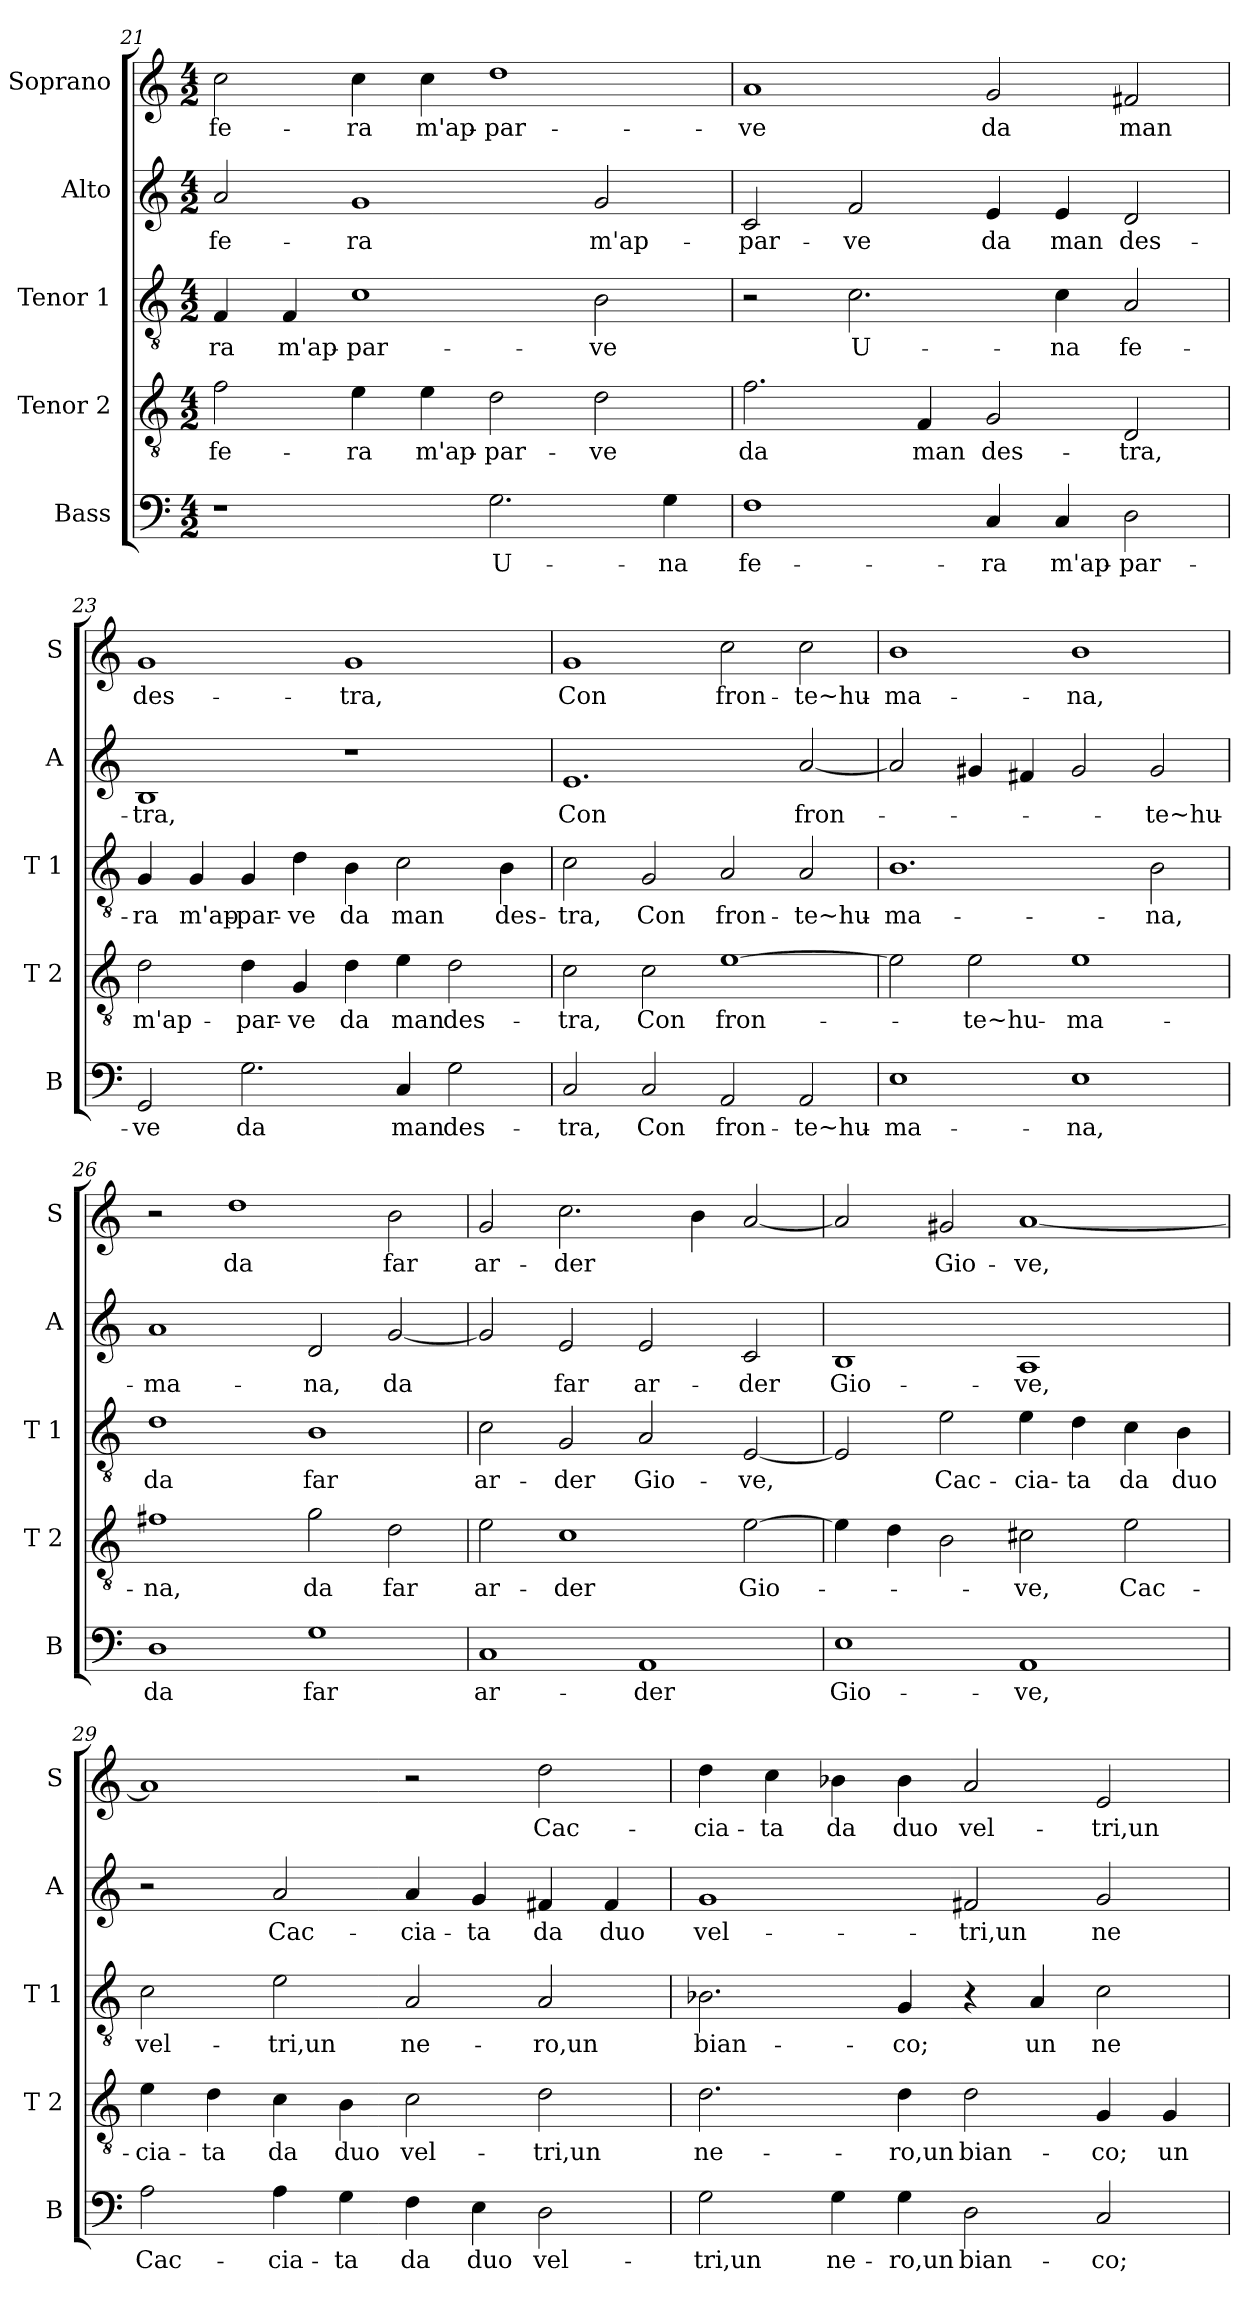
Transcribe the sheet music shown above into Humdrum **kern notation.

**kern	**text	**kern	**text	**kern	**text	**kern	**text	**kern	**text
*part5	*part5	*part4	*part4	*part3	*part3	*part2	*part2	*part1	*part1
*staff5	*staff5	*staff4	*staff4	*staff3	*staff3	*staff2	*staff2	*staff1	*staff1
*I"Bass	*	*I"Tenor 2	*	*I"Tenor 1	*	*I"Alto	*	*I"Soprano	*
*I'B	*	*I'T 2	*	*I'T 1	*	*I'A	*	*I'S	*
!!LO:PB:g=z
*clefF4	*	*clefGv2	*	*clefGv2	*	*clefG2	*	*clefG2	*
*k[]	*	*k[]	*	*k[]	*	*k[]	*	*k[]	*
*C:	*	*C:	*	*C:	*	*C:	*	*C:	*
*M4/2	*	*M4/2	*	*M4/2	*	*M4/2	*	*M4/2	*
=21	=21	=21	=21	=21	=21	=21	=21	=21	=21
!	!	!	!LO:LY:b	!	!LO:LY:b	!	!LO:LY:b	!	!LO:LY:b
1r	.	2f\	fe-	4F/	-ra	2a/	fe-	2cc\	fe-
!	!	!	!	!	!LO:LY:b	!	!	!	!
.	.	.	.	4F/	m'ap-	.	.	.	.
!	!	!	!LO:LY:b	!	!LO:LY:b	!	!LO:LY:b	!	!LO:LY:b
.	.	4e\	-ra	1c	-par-	1g	-ra	4cc\	-ra
!	!	!	!LO:LY:b	!	!	!	!	!	!LO:LY:b
.	.	4e\	m'ap-	.	.	.	.	4cc\	m'ap-
!	!LO:LY:b	!	!LO:LY:b	!	!	!	!	!	!LO:LY:b
2.G\	U-	2d\	-par-	.	.	.	.	1dd	-par-
!	!	!	!LO:LY:b	!	!LO:LY:b	!	!LO:LY:b	!	!
.	.	2d\	-ve	2B\	-ve	2g/	m'ap-	.	.
!	!LO:LY:b	!	!	!	!	!	!	!	!
4G\	-na	.	.	.	.	.	.	.	.
=22	=22	=22	=22	=22	=22	=22	=22	=22	=22
!	!LO:LY:b	!	!LO:LY:b	!	!	!	!LO:LY:b	!	!LO:LY:b
1F	fe-	2.f\	da	2r	.	2c/	-par-	1a	-ve
!	!	!	!	!	!LO:LY:b	!	!LO:LY:b	!	!
.	.	.	.	2.c\	U-	2f/	-ve	.	.
!	!	!	!LO:LY:b	!	!	!	!	!	!
.	.	4F/	man	.	.	.	.	.	.
!	!LO:LY:b	!	!LO:LY:b	!	!	!	!LO:LY:b	!	!LO:LY:b
4C/	-ra	2G/	des-	.	.	4e/	da	2g/	da
!	!LO:LY:b	!	!	!	!LO:LY:b	!	!LO:LY:b	!	!
4C/	m'ap-	.	.	4c\	-na	4e/	man	.	.
!	!LO:LY:b	!	!LO:LY:b	!	!LO:LY:b	!	!LO:LY:b	!	!LO:LY:b
2D\	-par-	2D/	-tra,	2A/	fe-	2d/	des-	2f#X/	man
=23	=23	=23	=23	=23	=23	=23	=23	=23	=23
!	!LO:LY:b	!	!LO:LY:b	!	!LO:LY:b	!	!LO:LY:b	!	!LO:LY:b
2GG/	-ve	2d\	m'ap-	4G/	-ra	1B	-tra,	1g	des-
!	!	!	!	!	!LO:LY:b	!	!	!	!
.	.	.	.	4G/	m'ap-	.	.	.	.
!	!LO:LY:b	!	!LO:LY:b	!	!LO:LY:b	!	!	!	!
2.G\	da	4d\	-par-	4G/	-par-	.	.	.	.
!	!	!	!LO:LY:b	!	!LO:LY:b	!	!	!	!
.	.	4G/	-ve	4d\	-ve	.	.	.	.
!	!	!	!LO:LY:b	!	!LO:LY:b	!	!	!	!LO:LY:b
.	.	4d\	da	4B\	da	1r	.	1g	-tra,
!	!LO:LY:b	!	!LO:LY:b	!	!LO:LY:b	!	!	!	!
4C/	man	4e\	man	2c\	man	.	.	.	.
!	!LO:LY:b	!	!LO:LY:b	!	!	!	!	!	!
2G\	des-	2d\	des-	.	.	.	.	.	.
!	!	!	!	!	!LO:LY:b	!	!	!	!
.	.	.	.	4B\	des-	.	.	.	.
=24	=24	=24	=24	=24	=24	=24	=24	=24	=24
!	!LO:LY:b	!	!LO:LY:b	!	!LO:LY:b	!	!LO:LY:b	!	!LO:LY:b
2C/	-tra,	2c\	-tra,	2c\	-tra,	1.e	Con	1g	Con
!	!LO:LY:b	!	!LO:LY:b	!	!LO:LY:b	!	!	!	!
2C/	Con	2c\	Con	2G/	Con	.	.	.	.
!	!LO:LY:b	!	!LO:LY:b	!	!LO:LY:b	!	!	!	!LO:LY:b
2AA/	fron-	[1e	fron-	2A/	fron-	.	.	2cc\	fron-
!	!LO:LY:b	!	!	!	!LO:LY:b	!	!LO:LY:b	!	!LO:LY:b
2AA/	-te~hu-	.	.	2A/	-te~hu-	[2a/	fron-	2cc\	-te~hu-
!!LO:LB:g=z
=25	=25	=25	=25	=25	=25	=25	=25	=25	=25
!	!LO:LY:b	!	!	!	!LO:LY:b	!	!	!	!LO:LY:b
1E	-ma-	2e\]	.	1.B	-ma-	2a/]	.	1b	-ma-
!	!	!	!LO:LY:b	!	!	!	!	!	!
.	.	2e\	-te~hu-	.	.	4g#X/	.	.	.
.	.	.	.	.	.	4f#X/	.	.	.
!	!LO:LY:b	!	!LO:LY:b	!	!	!	!	!	!LO:LY:b
1E	-na,	1e	-ma-	.	.	2g#/	.	1b	-na,
!	!	!	!	!	!LO:LY:b	!	!LO:LY:b	!	!
.	.	.	.	2B\	-na,	2g#/	-te~hu-	.	.
=26	=26	=26	=26	=26	=26	=26	=26	=26	=26
!	!LO:LY:b	!	!LO:LY:b	!	!LO:LY:b	!	!LO:LY:b	!	!
1D	da	1f#X	-na,	1d	da	1a	-ma-	2r	.
!	!	!	!	!	!	!	!	!	!LO:LY:b
.	.	.	.	.	.	.	.	1dd	da
!	!LO:LY:b	!	!LO:LY:b	!	!LO:LY:b	!	!LO:LY:b	!	!
1G	far	2g\	da	1B	far	2d/	-na,	.	.
!	!	!	!LO:LY:b	!	!	!	!LO:LY:b	!	!LO:LY:b
.	.	2d\	far	.	.	[2g/	da	2b\	far
=27	=27	=27	=27	=27	=27	=27	=27	=27	=27
!	!LO:LY:b	!	!LO:LY:b	!	!LO:LY:b	!	!	!	!LO:LY:b
1C	ar-	2e\	ar-	2c\	ar-	2g/]	.	2g/	ar-
!	!	!	!LO:LY:b	!	!LO:LY:b	!	!LO:LY:b	!	!LO:LY:b
.	.	1c	-der	2G/	-der	2e/	far	2.cc\	-der
!	!LO:LY:b	!	!	!	!LO:LY:b	!	!LO:LY:b	!	!
1AA	-der	.	.	2A/	Gio-	2e/	ar-	.	.
.	.	.	.	.	.	.	.	4b\	.
!	!	!	!LO:LY:b	!	!LO:LY:b	!	!LO:LY:b	!	!
.	.	[2e\	Gio-	[2E/	-ve,	2c/	-der	[2a/	.
=28	=28	=28	=28	=28	=28	=28	=28	=28	=28
!	!LO:LY:b	!	!	!	!	!	!LO:LY:b	!	!
1E	Gio-	4e\]	.	2E/]	.	1B	Gio-	2a/]	.
.	.	4d\	.	.	.	.	.	.	.
!	!	!	!	!	!LO:LY:b	!	!	!	!LO:LY:b
.	.	2B\	.	2e\	Cac-	.	.	2g#X/	Gio-
!	!LO:LY:b	!	!LO:LY:b	!	!LO:LY:b	!	!LO:LY:b	!	!LO:LY:b
1AA	-ve,	2c#X\	-ve,	4e\	-cia-	1A	-ve,	[1a	-ve,
!	!	!	!	!	!LO:LY:b	!	!	!	!
.	.	.	.	4d\	-ta	.	.	.	.
!	!	!	!LO:LY:b	!	!LO:LY:b	!	!	!	!
.	.	2e\	Cac-	4c\	da	.	.	.	.
!	!	!	!	!	!LO:LY:b	!	!	!	!
.	.	.	.	4B\	duo	.	.	.	.
!!LO:LB:g=z
=29	=29	=29	=29	=29	=29	=29	=29	=29	=29
!	!LO:LY:b	!	!LO:LY:b	!	!LO:LY:b	!	!	!	!
2A\	Cac-	4e\	-cia-	2c\	vel-	2r	.	1a]	.
!	!	!	!LO:LY:b	!	!	!	!	!	!
.	.	4d\	-ta	.	.	.	.	.	.
!	!LO:LY:b	!	!LO:LY:b	!	!LO:LY:b	!	!LO:LY:b	!	!
4A\	-cia-	4c\	da	2e\	-tri,un	2a/	Cac-	.	.
!	!LO:LY:b	!	!LO:LY:b	!	!	!	!	!	!
4G\	-ta	4B\	duo	.	.	.	.	.	.
!	!LO:LY:b	!	!LO:LY:b	!	!LO:LY:b	!	!LO:LY:b	!	!
4F\	da	2c\	vel-	2A/	ne-	4a/	-cia-	2r	.
!	!LO:LY:b	!	!	!	!	!	!LO:LY:b	!	!
4E\	duo	.	.	.	.	4g/	-ta	.	.
!	!LO:LY:b	!	!LO:LY:b	!	!LO:LY:b	!	!LO:LY:b	!	!LO:LY:b
2D\	vel-	2d\	-tri,un	2A/	-ro,un	4f#X/	da	2dd\	Cac-
!	!	!	!	!	!	!	!LO:LY:b	!	!
.	.	.	.	.	.	4f#/	duo	.	.
=30	=30	=30	=30	=30	=30	=30	=30	=30	=30
!	!LO:LY:b	!	!LO:LY:b	!	!LO:LY:b	!	!LO:LY:b	!	!LO:LY:b
2G\	-tri,un	2.d\	ne-	2.B-X\	bian-	1g	vel-	4dd\	-cia-
!	!	!	!	!	!	!	!	!	!LO:LY:b
.	.	.	.	.	.	.	.	4cc\	-ta
!	!LO:LY:b	!	!	!	!	!	!	!	!LO:LY:b
4G\	ne-	.	.	.	.	.	.	4b-X\	da
!	!LO:LY:b	!	!LO:LY:b	!	!LO:LY:b	!	!	!	!LO:LY:b
4G\	-ro,un	4d\	-ro,un	4G/	-co;	.	.	4b-\	duo
!	!LO:LY:b	!	!LO:LY:b	!	!	!	!LO:LY:b	!	!LO:LY:b
2D\	bian-	2d\	bian-	4r	.	2f#X/	-tri,un	2a/	vel-
!	!	!	!	!	!LO:LY:b	!	!	!	!
.	.	.	.	4A/	un	.	.	.	.
!	!LO:LY:b	!	!LO:LY:b	!	!LO:LY:b	!	!LO:LY:b	!	!LO:LY:b
2C/	-co;	4G/	-co;	2c\	ne-	2g/	ne-	2e/	-tri,un
!	!	!	!LO:LY:b	!	!	!	!	!	!
.	.	4G/	un	.	.	.	.	.	.
=	=	=	=	=	=	=	=	=	=
*-	*-	*-	*-	*-	*-	*-	*-	*-	*-
